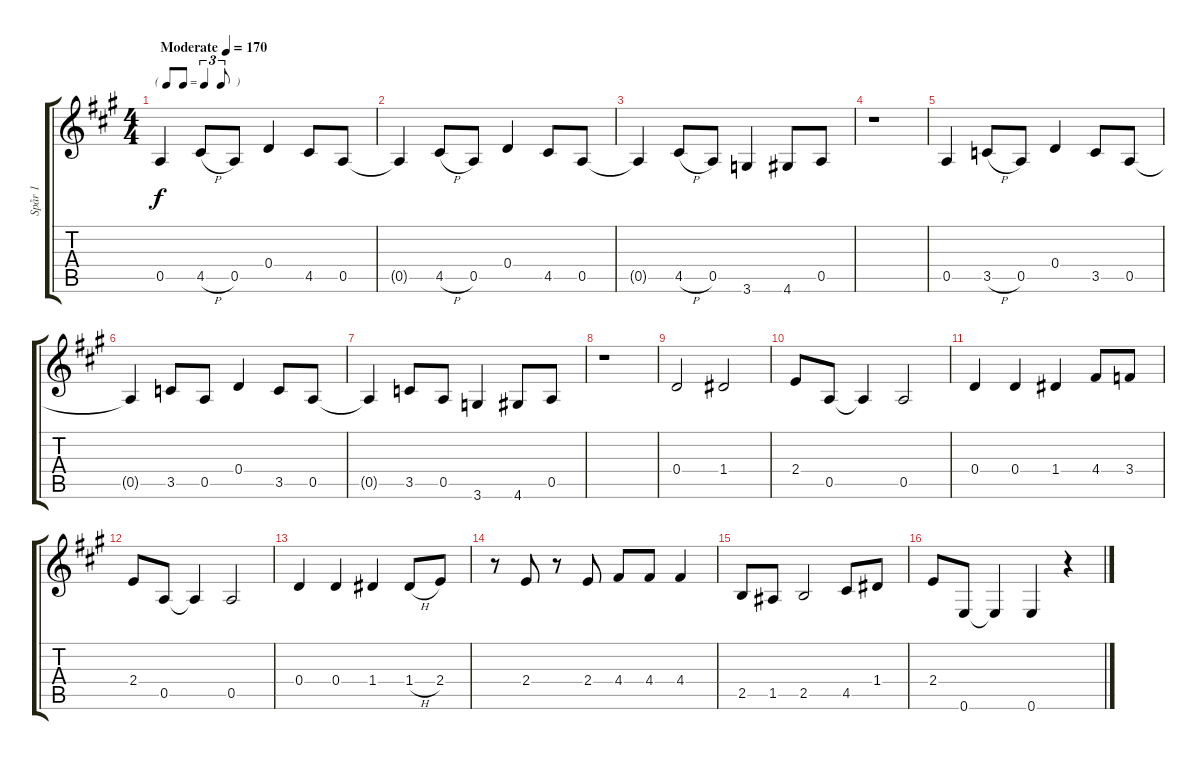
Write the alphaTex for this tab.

\track ("Spår 1" "Spår 1") {instrument acousticguitarsteel}
\staff {score tabs}
\tuning (E4 B3 G3 D3 A2 E2) {hide}
\ts (4 4)
\tf triplet8th
\tempo (170 "Moderate")
\clef g2
\ks a
0.5.4{dy f instrument acousticguitarsteel} 4.5{h}.8 0.5.8 0.4.4 4.5.8 0.5.8 |
0.5{t}.4 4.5{h}.8 0.5.8 0.4.4 4.5.8 0.5.8 |
0.5{t}.4 4.5{h}.8 0.5.8 3.6.4 4.6.8 0.5.8 |
r.1 |
0.5.4 3.5{h}.8 0.5.8 0.4.4 3.5.8 0.5.8 |
0.5{t}.4 3.5.8 0.5.8 0.4.4 3.5.8 0.5.8 |
0.5{t}.4 3.5.8 0.5.8 3.6.4 4.6.8 0.5.8 |
r.1 |
0.4.2 1.4.2 |
2.4.8 0.5.8 0.5{t}.4 0.5.2 |
0.4.4 0.4.4 1.4.4 4.4.8 3.4.8 |
2.4.8 0.5.8 0.5{t}.4 0.5.2 |
0.4.4 0.4.4 1.4.4 1.4{h}.8 2.4.8 |
r.8 2.4.8 r.8 2.4.8 4.4.8 4.4.8 4.4.4 |
2.5.8 1.5.8 2.5.2 4.5.8 1.4.8 |
2.4.8 0.6.8 0.6{t}.4 0.6.4 r.4
